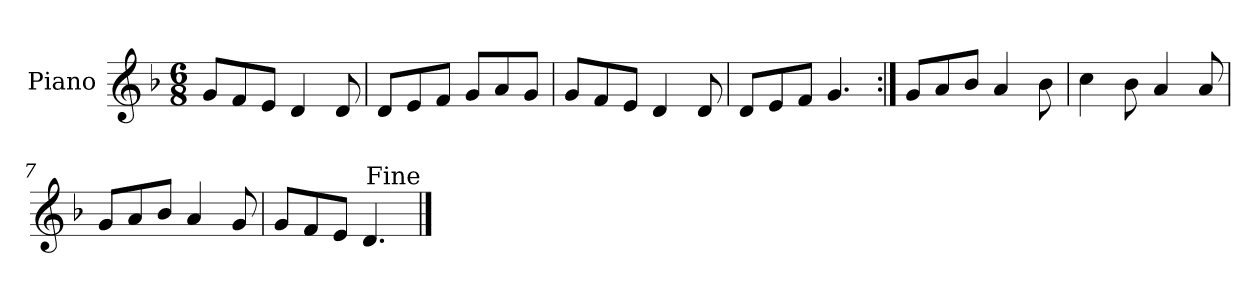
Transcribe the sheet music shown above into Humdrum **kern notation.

**kern
*part1
*staff1
*I"Piano
*I'Pno.
*clefG2
*k[b-]
*M6/8
=1
8g/L
8f/
8e/J
4d/
8d/
=2
8d/L
8e/
8f/J
8g/L
8a/
8g/J
=3
8g/L
8f/
8e/J
4d/
8d/
=4
8d/L
8e/
8f/J
4.g/
=5:|!
8g/L
8a/
8b-/J
4a/
8b-\
=6
4cc\
8b-\
4a/
8a/
=7
8g/L
8a/
8b-/J
4a/
8g/
!!LO:LB:g=z
=8
8g/L
8f/
8e/J
4.d/
!LO:TX:a:rj:t=Fine
==
*-
